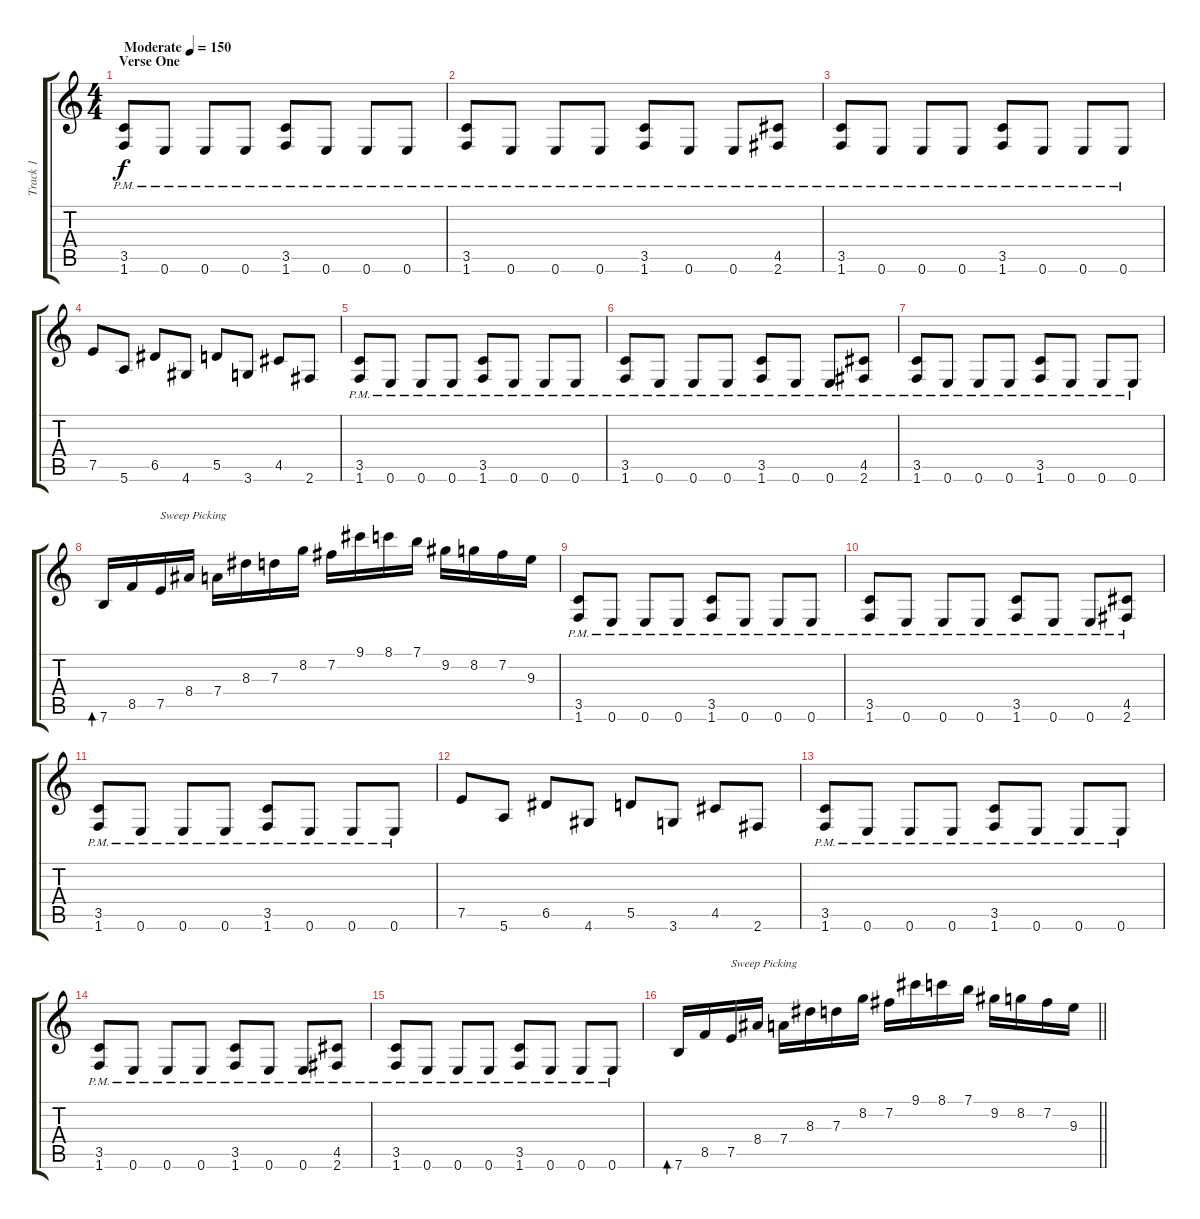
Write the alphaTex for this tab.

\track ("Track 1" "Track 1") {instrument overdrivenguitar}
\staff {score tabs}
\tuning (E4 B3 G3 D3 A2 E2) {hide}
\ts (4 4)
\section ("" "Verse One")
\tempo (150 "Moderate")
\clef g2
\ks c
(3.5{pm} 1.6{pm}).8{dy f instrument overdrivenguitar} 0.6{pm}.8 0.6{pm}.8 0.6{pm}.8 (3.5{pm} 1.6{pm}).8 0.6{pm}.8 0.6{pm}.8 0.6{pm}.8 |
(3.5{pm} 1.6{pm}).8 0.6{pm}.8 0.6{pm}.8 0.6{pm}.8 (3.5{pm} 1.6{pm}).8 0.6{pm}.8 0.6{pm}.8 (4.5{pm} 2.6{pm}).8 |
(3.5{pm} 1.6{pm}).8 0.6{pm}.8 0.6{pm}.8 0.6{pm}.8 (3.5{pm} 1.6{pm}).8 0.6{pm}.8 0.6{pm}.8 0.6{pm}.8 |
7.5.8 5.6.8 6.5.8 4.6.8 5.5.8 3.6.8 4.5.8 2.6.8 |
(3.5{pm} 1.6{pm}).8 0.6{pm}.8 0.6{pm}.8 0.6{pm}.8 (3.5{pm} 1.6{pm}).8 0.6{pm}.8 0.6{pm}.8 0.6{pm}.8 |
(3.5{pm} 1.6{pm}).8 0.6{pm}.8 0.6{pm}.8 0.6{pm}.8 (3.5{pm} 1.6{pm}).8 0.6{pm}.8 0.6{pm}.8 (4.5{pm} 2.6{pm}).8 |
(3.5{pm} 1.6{pm}).8 0.6{pm}.8 0.6{pm}.8 0.6{pm}.8 (3.5{pm} 1.6{pm}).8 0.6{pm}.8 0.6{pm}.8 0.6{pm}.8 |
7.6.16{bd 30} 8.5.16 7.5.16{txt "Sweep Picking"} 8.4.16 7.4.16 8.3.16 7.3.16 8.2.16 7.2.16 9.1.16 8.1.16 7.1.16 9.2.16 8.2.16 7.2.16 9.3.16 |
(3.5{pm} 1.6{pm}).8 0.6{pm}.8 0.6{pm}.8 0.6{pm}.8 (3.5{pm} 1.6{pm}).8 0.6{pm}.8 0.6{pm}.8 0.6{pm}.8 |
(3.5{pm} 1.6{pm}).8 0.6{pm}.8 0.6{pm}.8 0.6{pm}.8 (3.5{pm} 1.6{pm}).8 0.6{pm}.8 0.6{pm}.8 (4.5{pm} 2.6{pm}).8 |
(3.5{pm} 1.6{pm}).8 0.6{pm}.8 0.6{pm}.8 0.6{pm}.8 (3.5{pm} 1.6{pm}).8 0.6{pm}.8 0.6{pm}.8 0.6{pm}.8 |
7.5.8 5.6.8 6.5.8 4.6.8 5.5.8 3.6.8 4.5.8 2.6.8 |
(3.5{pm} 1.6{pm}).8 0.6{pm}.8 0.6{pm}.8 0.6{pm}.8 (3.5{pm} 1.6{pm}).8 0.6{pm}.8 0.6{pm}.8 0.6{pm}.8 |
(3.5{pm} 1.6{pm}).8 0.6{pm}.8 0.6{pm}.8 0.6{pm}.8 (3.5{pm} 1.6{pm}).8 0.6{pm}.8 0.6{pm}.8 (4.5{pm} 2.6{pm}).8 |
(3.5{pm} 1.6{pm}).8 0.6{pm}.8 0.6{pm}.8 0.6{pm}.8 (3.5{pm} 1.6{pm}).8 0.6{pm}.8 0.6{pm}.8 0.6{pm}.8 |
\barLineRight lightlight
7.6.16{bd 30} 8.5.16 7.5.16{txt "Sweep Picking"} 8.4.16 7.4.16 8.3.16 7.3.16 8.2.16 7.2.16 9.1.16 8.1.16 7.1.16 9.2.16 8.2.16 7.2.16 9.3.16
